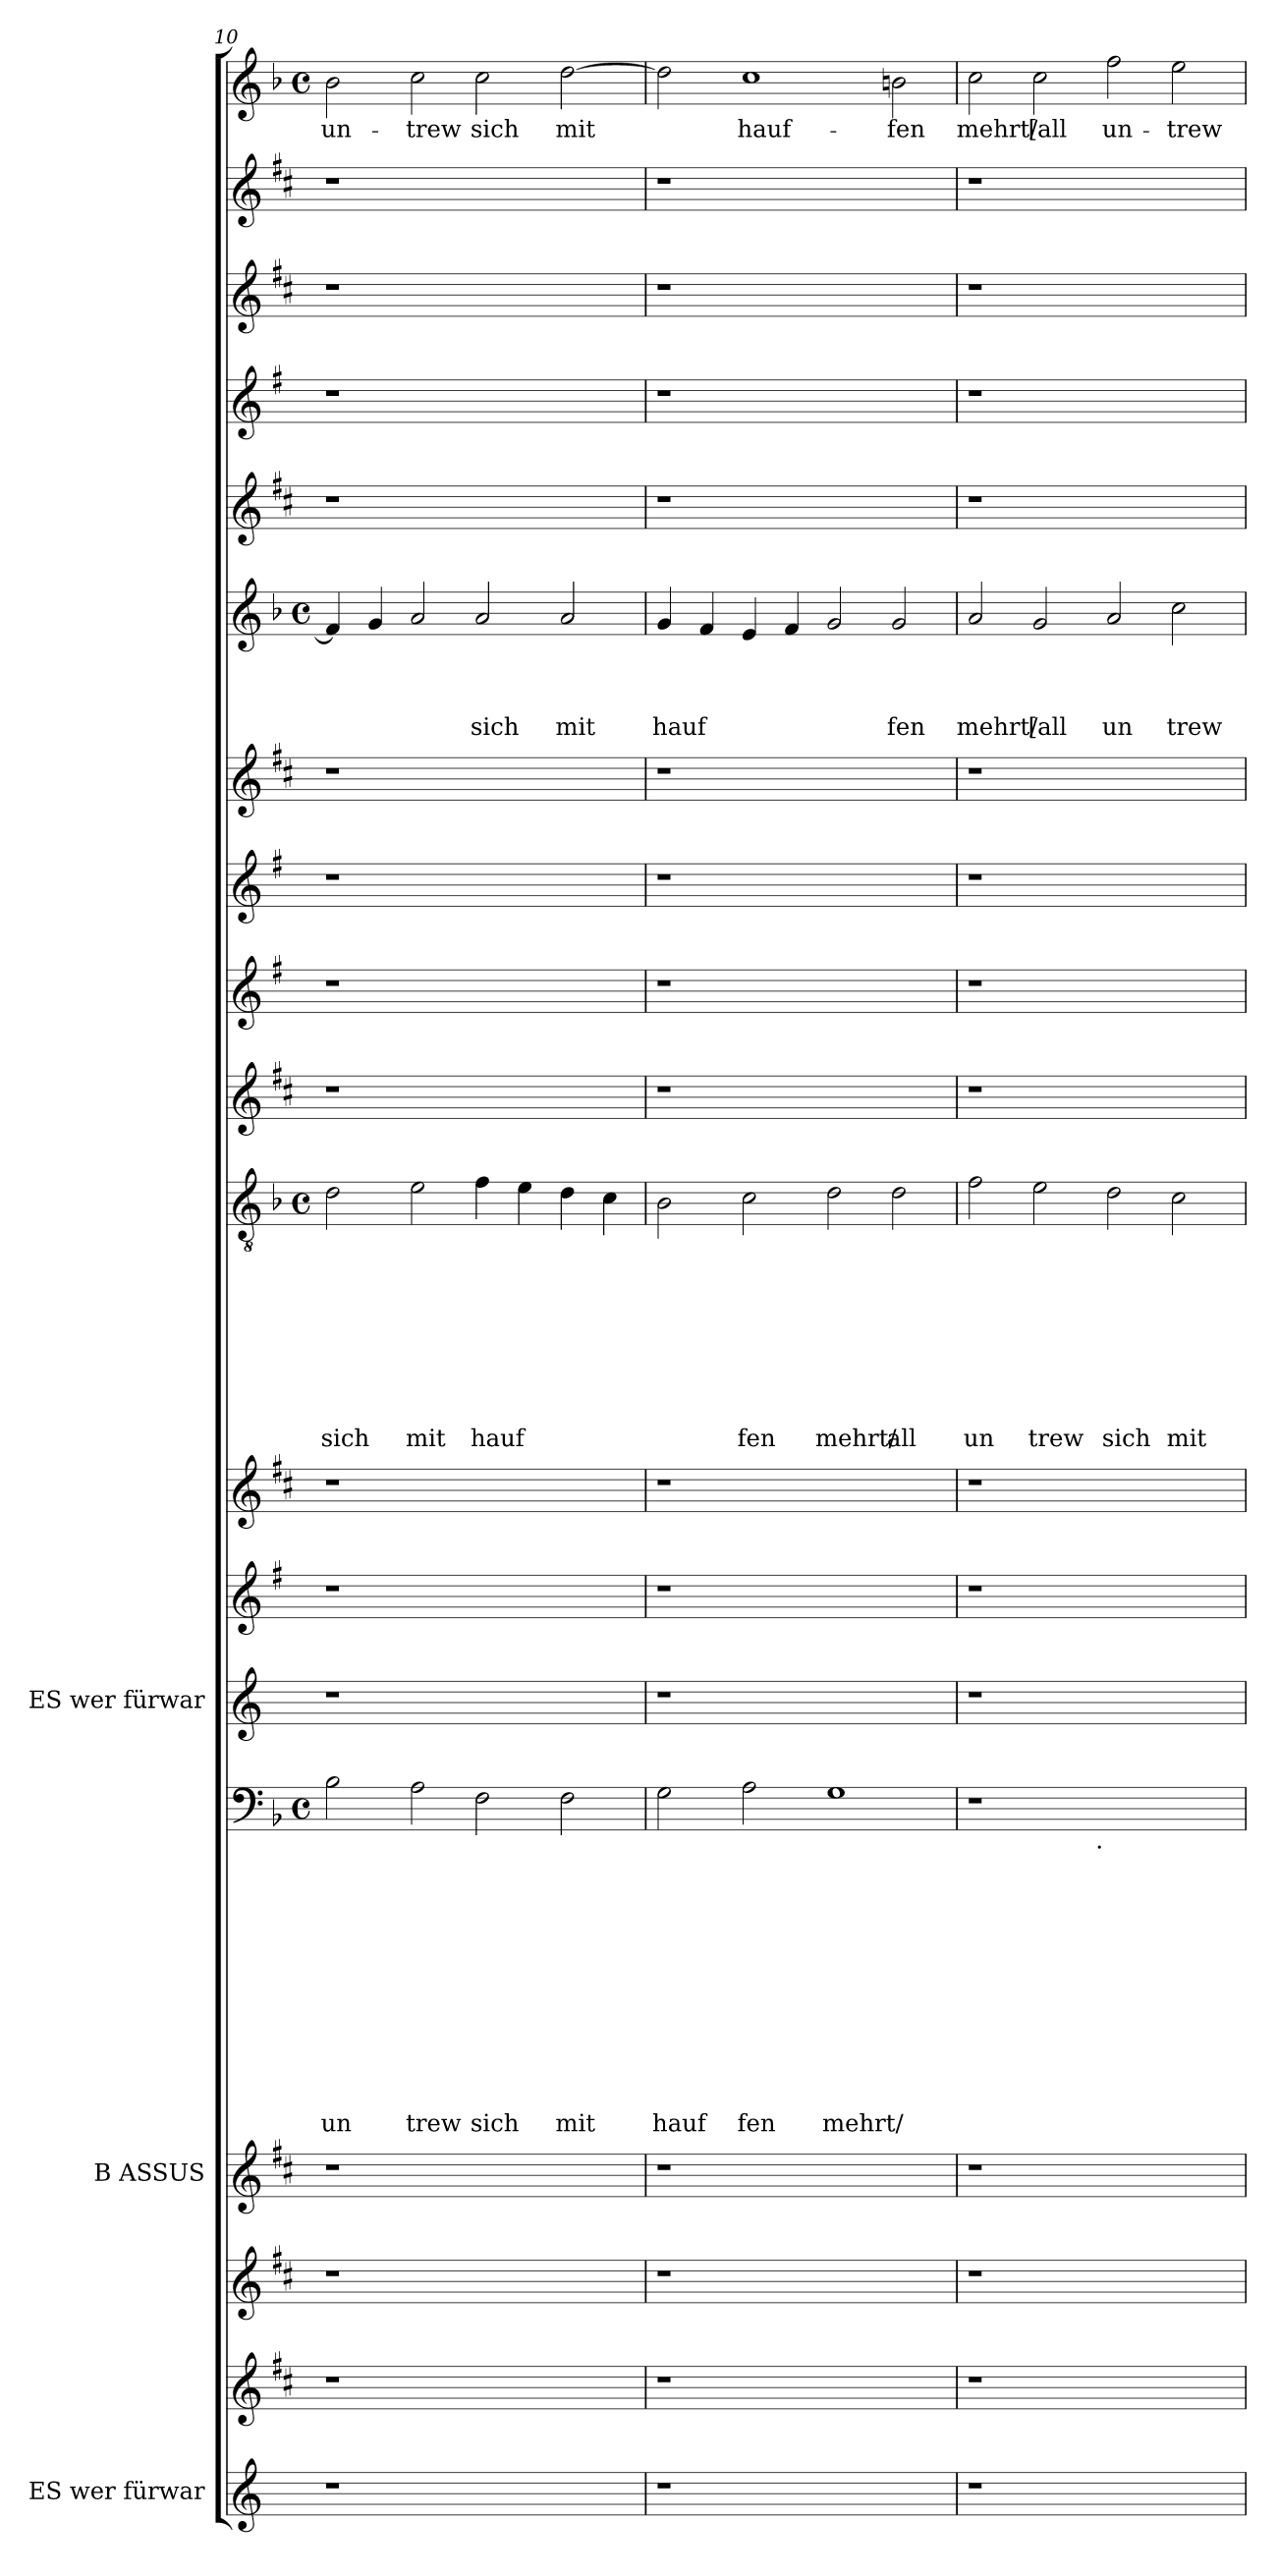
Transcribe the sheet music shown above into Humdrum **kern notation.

**kern	**kern	**kern	**kern	**kern	**text	**text	**text	**text	**text	**text	**text	**text	**text	**text	**text	**text	**kern	**kern	**kern	**kern	**text	**text	**text	**text	**text	**text	**text	**text	**text	**kern	**kern	**kern	**kern	**kern	**text	**text	**text	**text	**kern	**kern	**kern	**kern	**kern	**text
*part19	*part18	*part17	*part16	*part15	*part15	*part15	*part15	*part15	*part15	*part15	*part15	*part15	*part15	*part15	*part15	*part15	*part14	*part13	*part12	*part11	*part11	*part11	*part11	*part11	*part11	*part11	*part11	*part11	*part11	*part10	*part9	*part8	*part7	*part6	*part6	*part6	*part6	*part6	*part5	*part4	*part3	*part2	*part1	*part1
*staff19	*staff18	*staff17	*staff16	*staff15	*staff15	*staff15	*staff15	*staff15	*staff15	*staff15	*staff15	*staff15	*staff15	*staff15	*staff15	*staff15	*staff14	*staff13	*staff12	*staff11	*staff11	*staff11	*staff11	*staff11	*staff11	*staff11	*staff11	*staff11	*staff11	*staff10	*staff9	*staff8	*staff7	*staff6	*staff6	*staff6	*staff6	*staff6	*staff5	*staff4	*staff3	*staff2	*staff1	*staff1
*I"ES wer fürwar	*	*	*I"B ASSUS	*	*	*	*	*	*	*	*	*	*	*	*	*	*I"ES wer fürwar	*	*	*	*	*	*	*	*	*	*	*	*	*	*	*	*	*	*	*	*	*	*	*	*	*	*	*
!!LO:PB:g=z
*clefG2	*clefG2	*clefG2	*clefG2	*clefF4	*	*	*	*	*	*	*	*	*	*	*	*	*clefG2	*clefG2	*clefG2	*clefGv2	*	*	*	*	*	*	*	*	*	*clefG2	*clefG2	*clefG2	*clefG2	*clefG2	*	*	*	*	*clefG2	*clefG2	*clefG2	*clefG2	*clefG2	*
*	*ITrd1c2	*ITrd1c2	*ITrd1c2	*ITrd-3c-5	*	*	*	*	*	*	*	*	*	*	*	*	*	*ITrd-3c-5	*ITrd1c2	*ITrd-3c-5	*	*	*	*	*	*	*	*	*	*ITrd1c2	*ITrd-3c-5	*ITrd-3c-5	*ITrd1c2	*ITrd-3c-5	*	*	*	*	*ITrd1c2	*ITrd-3c-5	*ITrd1c2	*ITrd1c2	*ITrd-3c-5	*
*k[]	*k[]	*k[]	*k[]	*k[b-e-]	*	*	*	*	*	*	*	*	*	*	*	*	*k[]	*k[]	*k[]	*k[b-e-]	*	*	*	*	*	*	*	*	*	*k[]	*k[]	*k[]	*k[]	*k[b-e-]	*	*	*	*	*k[]	*k[]	*k[]	*k[]	*k[b-e-]	*
*C:	*C:	*C:	*C:	*B-:	*	*	*	*	*	*	*	*	*	*	*	*	*C:	*C:	*C:	*B-:	*	*	*	*	*	*	*	*	*	*C:	*C:	*C:	*C:	*B-:	*	*	*	*	*C:	*C:	*C:	*C:	*B-:	*
*	*	*	*	*M4/4	*	*	*	*	*	*	*	*	*	*	*	*	*	*	*	*M4/4	*	*	*	*	*	*	*	*	*	*	*	*	*	*M4/4	*	*	*	*	*	*	*	*	*M4/4	*
*	*	*	*	*met(c)	*	*	*	*	*	*	*	*	*	*	*	*	*	*	*	*met(c)	*	*	*	*	*	*	*	*	*	*	*	*	*	*met(c)	*	*	*	*	*	*	*	*	*met(c)	*
=10	=10	=10	=10	=10	=10	=10	=10	=10	=10	=10	=10	=10	=10	=10	=10	=10	=10	=10	=10	=10	=10	=10	=10	=10	=10	=10	=10	=10	=10	=10	=10	=10	=10	=10	=10	=10	=10	=10	=10	=10	=10	=10	=10	=10
!	!	!	!	!	!	!	!	!	!	!	!	!	!	!	!	!LO:LY:b	!	!	!	!	!	!	!	!	!	!	!	!	!LO:LY:b	!	!	!	!	!	!	!	!	!	!	!	!	!	!	!LO:LY:b
1r	1r	1r	1r	2e-\	.	.	.	.	.	.	.	.	.	.	.	un	1r	1r	1r	2g\	.	.	.	.	.	.	.	.	sich	1r	1r	1r	1r	4b-/]	.	.	.	.	1r	1r	1r	1r	2ee-\	un-
.	.	.	.	.	.	.	.	.	.	.	.	.	.	.	.	.	.	.	.	.	.	.	.	.	.	.	.	.	.	.	.	.	.	4cc/	.	.	.	.	.	.	.	.	.	.
!	!	!	!	!	!	!	!	!	!	!	!	!	!	!	!	!LO:LY:b	!	!	!	!	!	!	!	!	!	!	!	!	!LO:LY:b	!	!	!	!	!	!	!	!	!	!	!	!	!	!	!LO:LY:b
.	.	.	.	2d\	.	.	.	.	.	.	.	.	.	.	.	trew	.	.	.	2a\	.	.	.	.	.	.	.	.	mit	.	.	.	.	2dd/	.	.	.	.	.	.	.	.	2ff\	-trew
!	!	!	!	!	!	!	!	!	!	!	!	!	!	!	!	!LO:LY:b	!	!	!	!	!	!	!	!	!	!	!	!	!LO:LY:b	!	!	!	!	!	!	!	!	!LO:LY:b	!	!	!	!	!	!LO:LY:b
1ryy	1ryy	1ryy	1ryy	2B-\	.	.	.	.	.	.	.	.	.	.	.	sich	1ryy	1ryy	1ryy	4b-\	.	.	.	.	.	.	.	.	hauf	1ryy	1ryy	1ryy	1ryy	2dd/	.	.	.	sich	1ryy	1ryy	1ryy	1ryy	2ff\	sich
.	.	.	.	.	.	.	.	.	.	.	.	.	.	.	.	.	.	.	.	4a\	.	.	.	.	.	.	.	.	.	.	.	.	.	.	.	.	.	.	.	.	.	.	.	.
!	!	!	!	!	!	!	!	!	!	!	!	!	!	!	!	!LO:LY:b	!	!	!	!	!	!	!	!	!	!	!	!	!	!	!	!	!	!	!	!	!	!LO:LY:b	!	!	!	!	!	!LO:LY:b
.	.	.	.	2B-\	.	.	.	.	.	.	.	.	.	.	.	mit	.	.	.	4g\	.	.	.	.	.	.	.	.	.	.	.	.	.	2dd/	.	.	.	mit	.	.	.	.	[>2gg\	mit
.	.	.	.	.	.	.	.	.	.	.	.	.	.	.	.	.	.	.	.	4f\	.	.	.	.	.	.	.	.	.	.	.	.	.	.	.	.	.	.	.	.	.	.	.	.
=11	=11	=11	=11	=11	=11	=11	=11	=11	=11	=11	=11	=11	=11	=11	=11	=11	=11	=11	=11	=11	=11	=11	=11	=11	=11	=11	=11	=11	=11	=11	=11	=11	=11	=11	=11	=11	=11	=11	=11	=11	=11	=11	=11	=11
!	!	!	!	!	!	!	!	!	!	!	!	!	!	!	!	!LO:LY:b	!	!	!	!	!	!	!	!	!	!	!	!	!	!	!	!	!	!	!	!	!	!LO:LY:b	!	!	!	!	!	!
1r	1r	1r	1r	2c\	.	.	.	.	.	.	.	.	.	.	.	hauf	1r	1r	1r	2e-\	.	.	.	.	.	.	.	.	.	1r	1r	1r	1r	4cc/	.	.	.	hauf	1r	1r	1r	1r	2gg\]	.
.	.	.	.	.	.	.	.	.	.	.	.	.	.	.	.	.	.	.	.	.	.	.	.	.	.	.	.	.	.	.	.	.	.	4b-/	.	.	.	.	.	.	.	.	.	.
!	!	!	!	!	!	!	!	!	!	!	!	!	!	!	!	!LO:LY:b	!	!	!	!	!	!	!	!	!	!	!	!	!LO:LY:b	!	!	!	!	!	!	!	!	!	!	!	!	!	!	!LO:LY:b
.	.	.	.	2d\	.	.	.	.	.	.	.	.	.	.	.	fen	.	.	.	2f\	.	.	.	.	.	.	.	.	fen	.	.	.	.	4a/	.	.	.	.	.	.	.	.	1ff	hauf-
.	.	.	.	.	.	.	.	.	.	.	.	.	.	.	.	.	.	.	.	.	.	.	.	.	.	.	.	.	.	.	.	.	.	4b-/	.	.	.	.	.	.	.	.	.	.
!	!	!	!	!	!	!	!	!	!	!	!	!	!	!	!	!LO:LY:b	!	!	!	!	!	!	!	!	!	!	!	!	!LO:LY:b	!	!	!	!	!	!	!	!	!	!	!	!	!	!	!
1ryy	1ryy	1ryy	1ryy	1c	.	.	.	.	.	.	.	.	.	.	.	mehrt/	1ryy	1ryy	1ryy	2g\	.	.	.	.	.	.	.	.	mehrt/	1ryy	1ryy	1ryy	1ryy	2cc/	.	.	.	.	1ryy	1ryy	1ryy	1ryy	.	.
!	!	!	!	!	!	!	!	!	!	!	!	!	!	!	!	!	!	!	!	!	!	!	!	!	!	!	!	!	!LO:LY:b	!	!	!	!	!	!	!	!	!LO:LY:b	!	!	!	!	!	!LO:LY:b
.	.	.	.	.	.	.	.	.	.	.	.	.	.	.	.	.	.	.	.	2g\	.	.	.	.	.	.	.	.	all	.	.	.	.	2cc/	.	.	.	fen	.	.	.	.	2ee\	-fen
=12	=12	=12	=12	=12	=12	=12	=12	=12	=12	=12	=12	=12	=12	=12	=12	=12	=12	=12	=12	=12	=12	=12	=12	=12	=12	=12	=12	=12	=12	=12	=12	=12	=12	=12	=12	=12	=12	=12	=12	=12	=12	=12	=12	=12
!	!	!	!	!	!	!	!	!	!	!	!	!	!	!	!	!	!	!	!	!	!	!	!	!	!	!	!	!	!LO:LY:b	!	!	!	!	!	!	!	!	!LO:LY:b	!	!	!	!	!	!LO:LY:b
*	*	*	*	*^	*	*	*	*	*	*	*	*	*	*	*	*	*	*	*	*	*	*	*	*	*	*	*	*	*	*	*	*	*	*	*	*	*	*	*	*	*	*	*	*
1r	1r	1r	1r	1r	2ryy	.	.	.	.	.	.	.	.	.	.	.	.	1r	1r	1r	2b-\	.	.	.	.	.	.	.	.	un	1r	1r	1r	1r	2dd/	.	.	.	mehrt/	1r	1r	1r	1r	2ff\	mehrt/
!	!	!	!	!	!	!	!	!	!	!	!	!	!	!	!	!	!	!	!	!	!	!	!	!	!	!	!	!	!	!LO:LY:b	!	!	!	!	!	!	!	!	!LO:LY:b	!	!	!	!	!	!LO:LY:b
.	.	.	.	.	4...ryy	.	.	.	.	.	.	.	.	.	.	.	.	.	.	.	2a\	.	.	.	.	.	.	.	.	trew	.	.	.	.	2cc/	.	.	.	[all	.	.	.	.	2ff\	[all
!	!	!	!	!	!LO:TX:b:t=.	!	!	!	!	!	!	!	!	!	!	!	!	!	!	!	!	!	!	!	!	!	!	!	!	!	!	!	!	!	!	!	!	!	!	!	!	!	!	!	!
.	.	.	.	.	1ryy	.	.	.	.	.	.	.	.	.	.	.	.	.	.	.	.	.	.	.	.	.	.	.	.	.	.	.	.	.	.	.	.	.	.	.	.	.	.	.	.
!	!	!	!	!	!	!	!	!	!	!	!	!	!	!	!	!	!	!	!	!	!	!	!	!	!	!	!	!	!	!LO:LY:b	!	!	!	!	!	!	!	!	!LO:LY:b	!	!	!	!	!	!LO:LY:b
1ryy	1ryy	1ryy	1ryy	1ryy	.	.	.	.	.	.	.	.	.	.	.	.	.	1ryy	1ryy	1ryy	2g\	.	.	.	.	.	.	.	.	sich	1ryy	1ryy	1ryy	1ryy	2dd/	.	.	.	un	1ryy	1ryy	1ryy	1ryy	2bb-\	un-
!	!	!	!	!	!	!	!	!	!	!	!	!	!	!	!	!	!	!	!	!	!	!	!	!	!	!	!	!	!	!LO:LY:b	!	!	!	!	!	!	!	!	!LO:LY:b	!	!	!	!	!	!LO:LY:b
.	.	.	.	.	.	.	.	.	.	.	.	.	.	.	.	.	.	.	.	.	2f\	.	.	.	.	.	.	.	.	mit	.	.	.	.	2ff\	.	.	.	trew	.	.	.	.	2aa\	-trew
.	.	.	.	.	32ryy	.	.	.	.	.	.	.	.	.	.	.	.	.	.	.	.	.	.	.	.	.	.	.	.	.	.	.	.	.	.	.	.	.	.	.	.	.	.	.	.
*	*	*	*	*v	*v	*	*	*	*	*	*	*	*	*	*	*	*	*	*	*	*	*	*	*	*	*	*	*	*	*	*	*	*	*	*	*	*	*	*	*	*	*	*	*	*
=	=	=	=	=	=	=	=	=	=	=	=	=	=	=	=	=	=	=	=	=	=	=	=	=	=	=	=	=	=	=	=	=	=	=	=	=	=	=	=	=	=	=	=	=
*-	*-	*-	*-	*-	*-	*-	*-	*-	*-	*-	*-	*-	*-	*-	*-	*-	*-	*-	*-	*-	*-	*-	*-	*-	*-	*-	*-	*-	*-	*-	*-	*-	*-	*-	*-	*-	*-	*-	*-	*-	*-	*-	*-	*-
